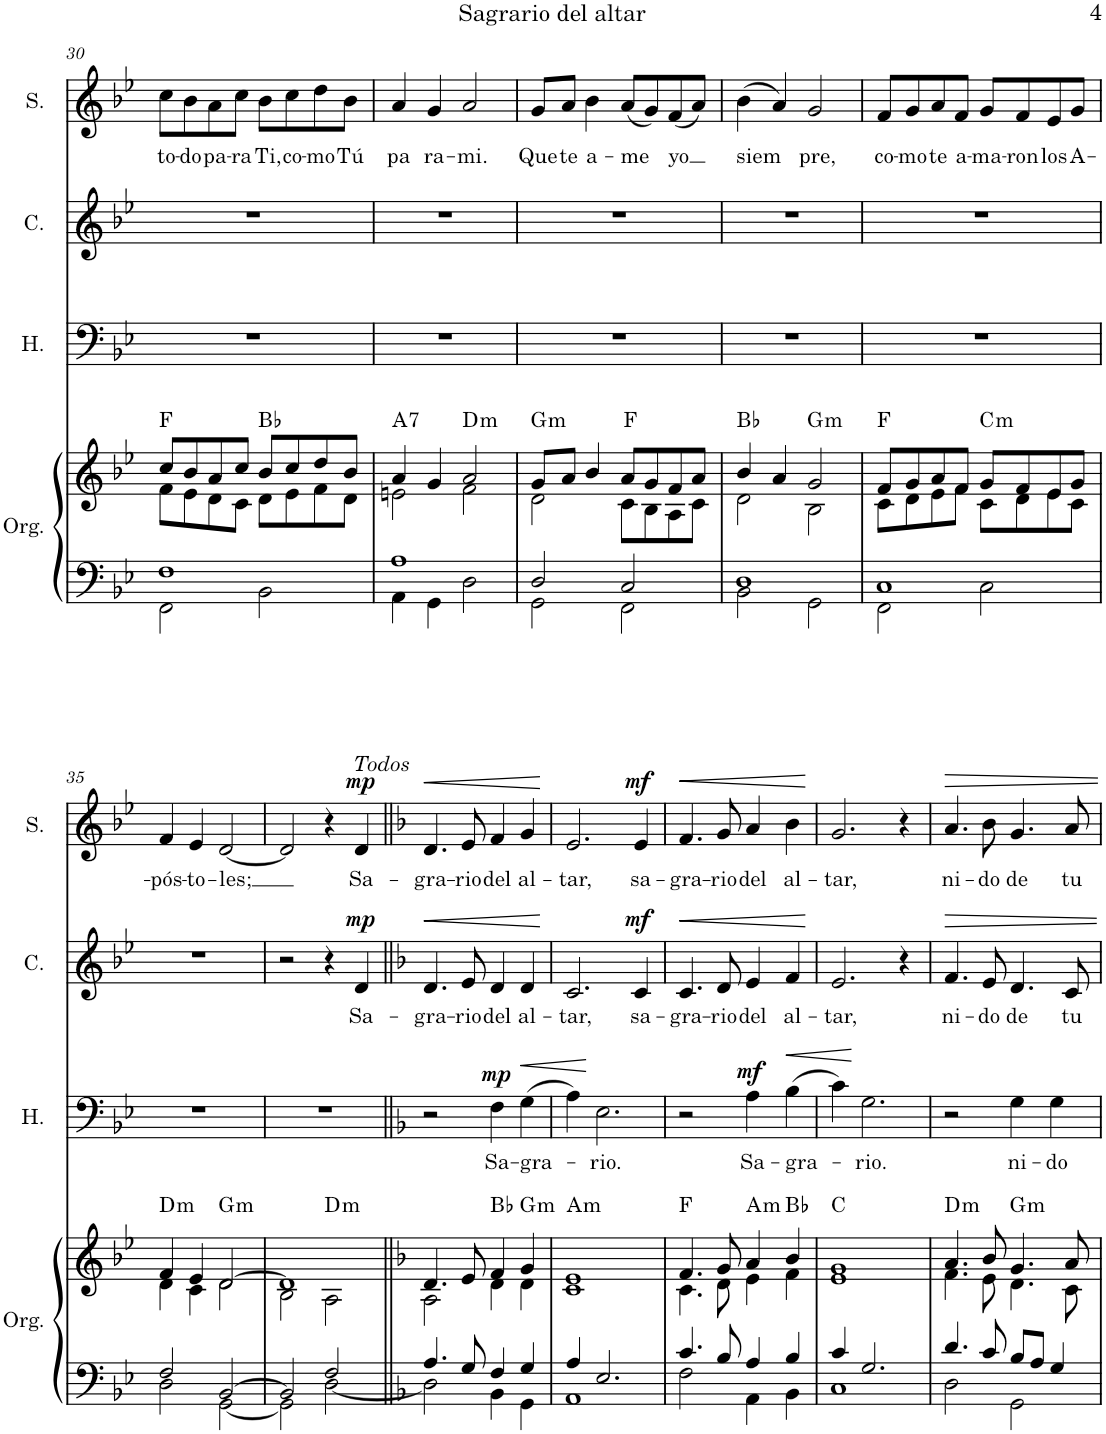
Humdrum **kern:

**kern	**kern	**harte	**kern	**text	**dynam	**kern	**text	**dynam	**kern	**text	**dynam
*part4	*part4	*part4	*part3	*part3	*part3	*part2	*part2	*part2	*part1	*part1	*part1
*staff5	*staff4	*	*staff3	*staff3	*staff3	*staff2	*staff2	*staff2	*staff1	*staff1	*staff1
*I"Órgano	*	*	*I"Hombres	*	*	*I"Contralto	*	*	*I"Soprano	*	*
*	*	*	*I'H.	*	*	*I'C.	*	*	*I'S.	*	*
!!LO:PB:g=z
*clefF4	*clefG2	*	*clefF4	*	*	*clefG2	*	*	*clefG2	*	*
*k[b-e-]	*k[b-e-]	*	*k[b-e-]	*	*	*k[b-e-]	*	*	*k[b-e-]	*	*
*M4/4	*M4/4	*	*M4/4	*	*	*M4/4	*	*	*M4/4	*	*
*met(c)	*met(c)	*	*met(c)	*	*	*met(c)	*	*	*met(c)	*	*
=30	=30	=30	=30	=30	=30	=30	=30	=30	=30	=30	=30
*^	*^	*	*	*	*	*	*	*	*	*	*
!	!	!	!	!	!	!	!	!	!	!	!	!LO:LY:b	!
1F	2FF\	8cc/L	8f\L	F:maj	1r	.	.	1r	.	.	8cc\L	to-	.
!	!	!	!	!	!	!	!	!	!	!	!	!LO:LY:b	!
.	.	8b-/	8e-\	.	.	.	.	.	.	.	8b-\	-do	.
!	!	!	!	!	!	!	!	!	!	!	!	!LO:LY:b	!
.	.	8a/	8d\	.	.	.	.	.	.	.	8a\	pa-	.
!	!	!	!	!	!	!	!	!	!	!	!	!LO:LY:b	!
.	.	8cc/J	8c\J	.	.	.	.	.	.	.	8cc\J	-ra	.
!	!	!	!	!	!	!	!	!	!	!	!	!LO:LY:b	!
.	2BB-\	8b-/L	8d\L	Bb:maj	.	.	.	.	.	.	8b-\L	Ti,	.
!	!	!	!	!	!	!	!	!	!	!	!	!LO:LY:b	!
.	.	8cc/	8e-\	.	.	.	.	.	.	.	8cc\	co-	.
!	!	!	!	!	!	!	!	!	!	!	!	!LO:LY:b	!
.	.	8dd/	8f\	.	.	.	.	.	.	.	8dd\	-mo	.
!	!	!	!	!	!	!	!	!	!	!	!	!LO:LY:b	!
.	.	8b-/J	8d\J	.	.	.	.	.	.	.	8b-\J	Tú	.
=31	=31	=31	=31	=31	=31	=31	=31	=31	=31	=31	=31	=31	=31
!	!	!	!	!LO:H:kt=7	!	!	!	!	!	!	!	!LO:LY:b	!
1A	4AA\	4a/	2en\	A:7	1r	.	.	1r	.	.	4a/	pa	.
!	!	!	!	!	!	!	!	!	!	!	!	!LO:LY:b	!
.	4GG\	4g/	.	.	.	.	.	.	.	.	4g/	-ra-	.
!	!	!	!	!LO:H:kt=m	!	!	!	!	!	!	!	!LO:LY:b	!
.	2D\	2a/	2f\	D:min	.	.	.	.	.	.	2a/	-mi.	.
=32	=32	=32	=32	=32	=32	=32	=32	=32	=32	=32	=32	=32	=32
!	!	!	!	!LO:H:kt=m	!	!	!	!	!	!	!	!LO:LY:b	!
2D/	2GG\	8g/L	2d\	G:min	1r	.	.	1r	.	.	8g/L	Que	.
!	!	!	!	!	!	!	!	!	!	!	!	!LO:LY:b	!
.	.	8a/J	.	.	.	.	.	.	.	.	8a/J	te	.
!	!	!	!	!	!	!	!	!	!	!	!	!LO:LY:b	!
.	.	4b-/	.	.	.	.	.	.	.	.	4b-\	a-	.
!	!	!	!	!	!	!	!	!	!	!	!	!LO:LY:b	!
2C/	2FF\	8a/L	8c\L	F:maj	.	.	.	.	.	.	(8a/L	-me	.
.	.	8g/	8B-\	.	.	.	.	.	.	.	8g/)	.	.
!	!	!	!	!	!	!	!	!	!	!	!	!LO:LY:b	!
.	.	8f/	8A\	.	.	.	.	.	.	.	(8f/	-yo	.
.	.	8a/J	8c\J	.	.	.	.	.	.	.	8a/J)	.	.
=33	=33	=33	=33	=33	=33	=33	=33	=33	=33	=33	=33	=33	=33
!	!	!	!	!	!	!	!	!	!	!	!	!LO:LY:b	!
1D	2BB-\	4b-/	2d\	Bb:maj	1r	.	.	1r	.	.	(4b-\	siem	.
.	.	4a/	.	.	.	.	.	.	.	.	4a/)	.	.
!	!	!	!	!LO:H:kt=m	!	!	!	!	!	!	!	!LO:LY:b	!
.	2GG\	2g/	2B-\	G:min	.	.	.	.	.	.	2g/	pre,	.
=34	=34	=34	=34	=34	=34	=34	=34	=34	=34	=34	=34	=34	=34
!	!	!	!	!	!	!	!	!	!	!	!	!LO:LY:b	!
1C	2FF\	8f/L	8c\L	F:maj	1r	.	.	1r	.	.	8f/L	co-	.
!	!	!	!	!	!	!	!	!	!	!	!	!LO:LY:b	!
.	.	8g/	8d\	.	.	.	.	.	.	.	8g/	-mo	.
!	!	!	!	!	!	!	!	!	!	!	!	!LO:LY:b	!
.	.	8a/	8e-\	.	.	.	.	.	.	.	8a/	te	.
!	!	!	!	!	!	!	!	!	!	!	!	!LO:LY:b	!
.	.	8f/J	8f\J	.	.	.	.	.	.	.	8f/J	a-	.
!	!	!	!	!LO:H:kt=m	!	!	!	!	!	!	!	!LO:LY:b	!
.	2C\	8g/L	8c\L	C:min	.	.	.	.	.	.	8g/L	-ma-	.
!	!	!	!	!	!	!	!	!	!	!	!	!LO:LY:b	!
.	.	8f/	8d\	.	.	.	.	.	.	.	8f/	-ron	.
!	!	!	!	!	!	!	!	!	!	!	!	!LO:LY:b	!
.	.	8e-/	8e-\	.	.	.	.	.	.	.	8e-/	los	.
!	!	!	!	!	!	!	!	!	!	!	!	!LO:LY:b	!
.	.	8g/J	8c\J	.	.	.	.	.	.	.	8g/J	A-	.
!!LO:LB:g=z
=35	=35	=35	=35	=35	=35	=35	=35	=35	=35	=35	=35	=35	=35
!	!	!	!	!LO:H:kt=m	!	!	!	!	!	!	!	!LO:LY:b	!
2F/	2D\	4f/	4d\	D:min	1r	.	.	1r	.	.	4f/	-pós-	.
!	!	!	!	!	!	!	!	!	!	!	!	!LO:LY:b	!
.	.	4e-/	4c\	.	.	.	.	.	.	.	4e-/	-to-	.
!	!	!	!	!LO:H:kt=m	!	!	!	!	!	!	!	!LO:LY:b	!
[2BB-/	[2GG\	[2d/	2d\	G:min	.	.	.	.	.	.	[2d/	-les;	.
=36	=36	=36	=36	=36	=36	=36	=36	=36	=36	=36	=36	=36	=36
2BB-/]	2GG\]	1d]	2B-\	.	1r	.	.	2r	.	.	2d/]	.	.
!	!	!	!	!LO:H:kt=m	!	!	!	!	!	!	!	!	!
2F/	[2D\	.	2A\	D:min	.	.	.	4r	.	.	4r	.	.
!	!	!	!	!	!	!	!	!	!	!	!LO:TX:a:i:t=Todos	!	!
!	!	!	!	!	!	!	!	!	!LO:LY:b	!LO:DY:a	!	!LO:LY:b	!LO:DY:a
.	.	.	.	.	.	.	.	4d/	Sa-	mp	4d/	Sa-	mp
=37||	=37||	=37||	=37||	=37||	=37||	=37||	=37||	=37||	=37||	=37||	=37||	=37||	=37||
*k[b-]	*	*k[b-]	*	*	*k[b-]	*	*	*k[b-]	*	*	*k[b-]	*	*
!	!	!	!	!	!	!	!	!	!LO:LY:b	!LO:HP:b	!	!LO:LY:b	!LO:HP:b
4.A/	2D\]	4.d/	2A\	.	2r	.	.	4.d/	-gra-	<	4.d/	-gra-	<
!	!	!	!	!	!	!	!	!	!LO:LY:b	!	!	!LO:LY:b	!
8G/	.	8e/	.	.	.	.	.	8e/	-rio	.	8e/	-rio	.
!	!	!	!	!	!	!LO:LY:b	!LO:DY:a	!	!LO:LY:b	!	!	!LO:LY:b	!
4F/	4BB-\	4f/	4d\	Bb:maj	4F\	Sa-	mp	4d/	del	.	4f/	del	.
!	!	!	!	!LO:H:kt=m	!	!LO:LY:b	!LO:HP:b	!	!LO:LY:b	!	!	!LO:LY:b	!
4G/	4GG\	4g/	4d\	G:min	(4G\	-gra-	<	4d/	al-	.	4g/	al-	.
*v	*v	*	*	*	*	*	*	*	*	*	*	*	*
*	*v	*v	*	*	*	*	*	*	*	*	*	*
.	.	.	.	.	.	.	.	[	.	.	[
=38	=38	=38	=38	=38	=38	=38	=38	=38	=38	=38	=38
*^	*^	*	*	*	*	*	*	*	*	*	*
!	!	!	!	!LO:H:kt=m	!	!	!	!	!LO:LY:b	!	!	!LO:LY:b	!
4A/	1AA	1e	1c	A:min	4A\)	.	.	2.c/	-tar,	.	2.e/	-tar,	.
!	!	!	!	!	!	!LO:LY:b	!	!	!	!	!	!	!
2.E/	.	.	.	.	2.E\	-rio.	[	.	.	.	.	.	.
!	!	!	!	!	!	!	!	!	!LO:LY:b	!LO:DY:a	!	!LO:LY:b	!LO:DY:a
.	.	.	.	.	.	.	.	4c/	sa-	mf	4e/	sa-	mf
=39	=39	=39	=39	=39	=39	=39	=39	=39	=39	=39	=39	=39	=39
!	!	!	!	!	!	!	!	!	!LO:LY:b	!LO:HP:b	!	!LO:LY:b	!LO:HP:b
4.c/	2F\	4.f/	4.c\	F:maj	2r	.	.	4.c/	-gra-	<	4.f/	-gra-	<
!	!	!	!	!	!	!	!	!	!LO:LY:b	!	!	!LO:LY:b	!
8B-/	.	8g/	8d\	.	.	.	.	8d/	-rio	.	8g/	-rio	.
!	!	!	!	!LO:H:kt=m	!	!LO:LY:b	!LO:DY:a	!	!LO:LY:b	!	!	!LO:LY:b	!
4A/	4AA\	4a/	4e\	A:min	4A\	Sa-	mf	4e/	del	.	4a/	del	.
!	!	!	!	!	!	!LO:LY:b	!LO:HP:b	!	!LO:LY:b	!	!	!LO:LY:b	!
4B-/	4BB-\	4b-/	4f\	Bb:maj	(4B-\	-gra-	<	4f/	al-	.	4b-\	al-	.
*v	*v	*	*	*	*	*	*	*	*	*	*	*	*
*	*v	*v	*	*	*	*	*	*	*	*	*	*
.	.	.	.	.	.	.	.	[	.	.	[
=40	=40	=40	=40	=40	=40	=40	=40	=40	=40	=40	=40
*^	*^	*	*	*	*	*	*	*	*	*	*
!	!	!	!	!	!	!	!	!	!LO:LY:b	!	!	!LO:LY:b	!
4c/	1C	1g	1e	C:maj	4c\)	.	.	2.e/	-tar,	.	2.g/	-tar,	.
!	!	!	!	!	!	!LO:LY:b	!	!	!	!	!	!	!
2.G/	.	.	.	.	2.G\	-rio.	[	.	.	.	.	.	.
.	.	.	.	.	.	.	.	4r	.	.	4r	.	.
=41	=41	=41	=41	=41	=41	=41	=41	=41	=41	=41	=41	=41	=41
!	!	!	!	!LO:H:kt=m	!	!	!	!	!LO:LY:b	!	!	!LO:LY:b	!
4.d/	2D\	4.a/	4.f\	D:min	2r	.	.	4.f/	ni-	.	4.a/	ni-	.
!	!	!	!	!	!	!	!	!	!LO:LY:b	!	!	!LO:LY:b	!
8c/	.	8b-/	8e\	.	.	.	.	8e/	-do	.	8b-\	-do	.
!	!	!	!	!LO:H:kt=m	!	!LO:LY:b	!	!	!LO:LY:b	!	!	!LO:LY:b	!
8B-/L	2GG\	4.g/	4.d\	G:min	4G\	ni-	.	4.d/	de	.	4.g/	de	.
8A/J	.	.	.	.	.	.	.	.	.	.	.	.	.
!	!	!	!	!	!	!LO:LY:b	!	!	!	!	!	!	!
4G/	.	.	.	.	4G\	-do	.	.	.	.	.	.	.
!	!	!	!	!	!	!	!	!	!LO:LY:b	!	!	!LO:LY:b	!
.	.	8a/	8c\	.	.	.	.	8c/	tu	.	8a/	tu	.
*v	*v	*	*	*	*	*	*	*	*	*	*	*	*
*	*v	*v	*	*	*	*	*	*	*	*	*	*
=	=	=	=	=	=	=	=	=	=	=	=
*-	*-	*-	*-	*-	*-	*-	*-	*-	*-	*-	*-
